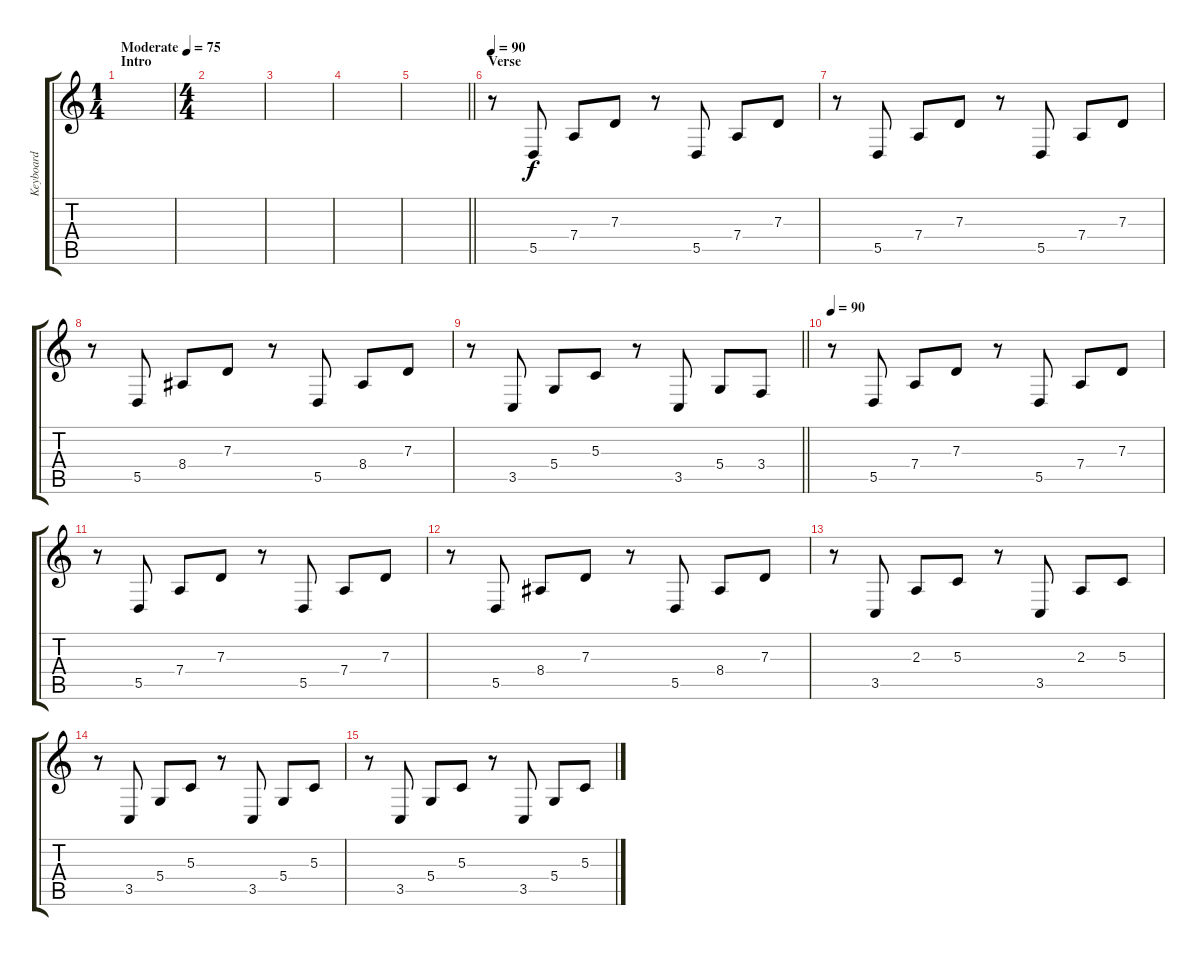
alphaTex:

\track ("Keyboard" "Keyboard") {instrument drawbarorgan}
\staff {score tabs}
\tuning (E4 B3 G3 D3 A2 E2) {hide}
\ts (1 4)
\section ("" "Intro")
\tempo (75 "Moderate")
\clef g2
\ks c
|
\ts (4 4)
|
|
|
\barLineRight lightlight
|
\section ("" "Verse")
\tempo 90
r.8 5.5.8 7.4.8 7.3.8 r.8 5.5.8 7.4.8 7.3.8 |
r.8 5.5.8 7.4.8 7.3.8 r.8 5.5.8 7.4.8 7.3.8 |
r.8 5.5.8 8.4.8 7.3.8 r.8 5.5.8 8.4.8 7.3.8 |
\barLineRight lightlight
r.8 3.5.8 5.4.8 5.3.8 r.8 3.5.8 5.4.8 3.4.8 |
\tempo 90
r.8 5.5.8 7.4.8 7.3.8 r.8 5.5.8 7.4.8 7.3.8 |
r.8 5.5.8 7.4.8 7.3.8 r.8 5.5.8 7.4.8 7.3.8 |
r.8 5.5.8 8.4.8 7.3.8 r.8 5.5.8 8.4.8 7.3.8 |
r.8 3.5.8 2.3.8 5.3.8 r.8 3.5.8 2.3.8 5.3.8 |
r.8 3.5.8 5.4.8 5.3.8 r.8 3.5.8 5.4.8 5.3.8 |
r.8 3.5.8 5.4.8 5.3.8 r.8 3.5.8 5.4.8 5.3.8
